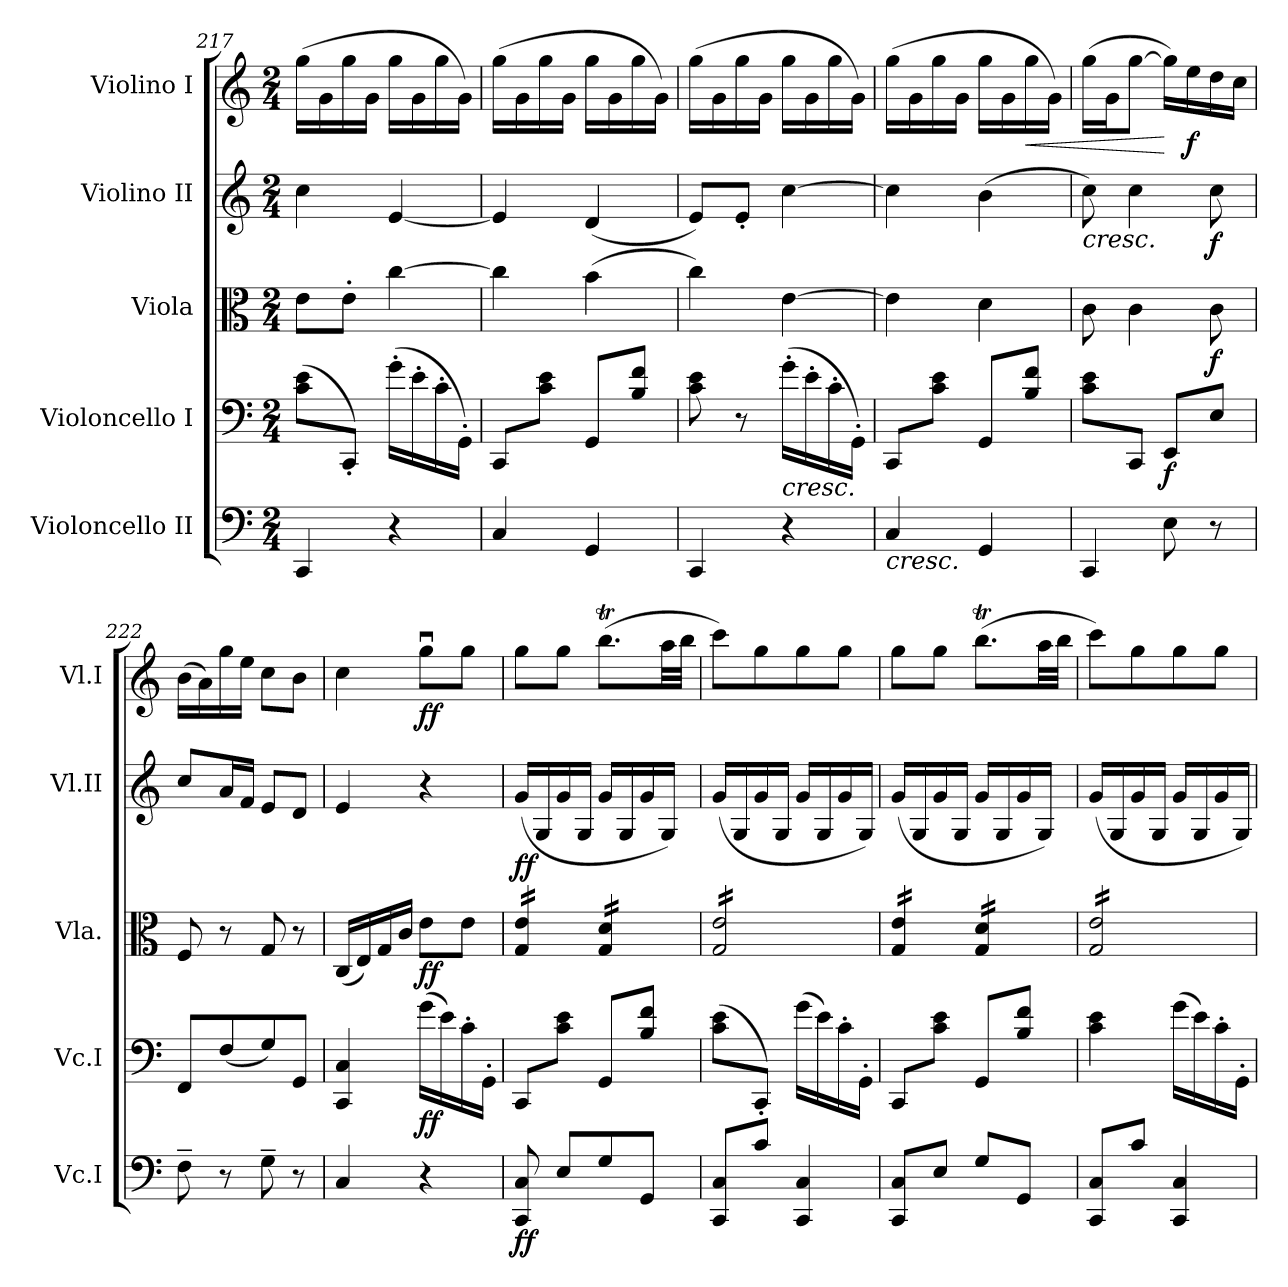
**kern	**dynam	**kern	**dynam	**kern	**dynam	**kern	**dynam	**kern	**dynam
*part5	*part5	*part4	*part4	*part3	*part3	*part2	*part2	*part1	*part1
*staff5	*staff5	*staff4	*staff4	*staff3	*staff3	*staff2	*staff2	*staff1	*staff1
*I"Violoncello II	*	*I"Violoncello I	*	*I"Viola	*	*I"Violino II	*	*I"Violino I	*
*I'Vc.I	*	*I'Vc.I	*	*I'Vla.	*	*I'Vl.II	*	*I'Vl.I	*
*clefF4	*	*clefF4	*	*clefC3	*	*clefG2	*	*clefG2	*
*k[]	*	*k[]	*	*k[]	*	*k[]	*	*k[]	*
*M2/4	*	*M2/4	*	*M2/4	*	*M2/4	*	*M2/4	*
=217	=217	=217	=217	=217	=217	=217	=217	=217	=217
4CC/	.	(>8c\ 8e\L	.	8e\L	.	4cc\	.	(>16gg\LL	.
.	.	.	.	.	.	.	.	16g\	.
.	.	8CC'/J)	.	8e'\J	.	.	.	16gg\	.
.	.	.	.	.	.	.	.	16g\JJ	.
4r	.	(>16g'\LL	.	[4cc\	.	[4e/	.	16gg\LL	.
.	.	16e'\	.	.	.	.	.	16g\	.
.	.	16c'\	.	.	.	.	.	16gg\	.
.	.	16GG'\JJ)	.	.	.	.	.	16g\JJ)	.
=218	=218	=218	=218	=218	=218	=218	=218	=218	=218
4C/	.	8CC/L	.	4cc\]	.	4e/]	.	(>16gg\LL	.
.	.	.	.	.	.	.	.	16g\	.
.	.	8c\ 8e\J	.	.	.	.	.	16gg\	.
.	.	.	.	.	.	.	.	16g\JJ	.
4GG/	.	8GG/L	.	(>4b\	.	(<4d/	.	16gg\LL	.
.	.	.	.	.	.	.	.	16g\	.
.	.	8B\ 8f\J	.	.	.	.	.	16gg\	.
.	.	.	.	.	.	.	.	16g\JJ)	.
=219	=219	=219	=219	=219	=219	=219	=219	=219	=219
4CC/	.	8c\ 8e\	.	4cc\)	.	8e/L)	.	(>16gg\LL	.
.	.	.	.	.	.	.	.	16g\	.
.	.	8r	.	.	.	8e'/J	.	16gg\	.
.	.	.	.	.	.	.	.	16g\JJ	.
!	!	!LO:TX:b:i:t=cresc.	!	!	!	!	!	!	!
4r	.	(>16g'\LL	.	[4e\	.	[4cc\	.	16gg\LL	.
.	.	16e'\	.	.	.	.	.	16g\	.
.	.	16c'\	.	.	.	.	.	16gg\	.
.	.	16GG'/JJ)	.	.	.	.	.	16g\JJ)	.
!!LO:LB:g=z
=220	=220	=220	=220	=220	=220	=220	=220	=220	=220
!LO:TX:b:i:t=cresc.	!	!	!	!	!	!	!	!	!
4C/	.	8CC/L	.	4e\]	.	4cc\]	.	(>16gg\LL	.
.	.	.	.	.	.	.	.	16g\	.
.	.	8c\ 8e\J	.	.	.	.	.	16gg\	.
.	.	.	.	.	.	.	.	16g\JJ	.
4GG/	.	8GG/L	.	4d\	.	(>4b\	.	16gg\LL	.
.	.	.	.	.	.	.	.	16g\	.
!	!	!	!	!	!	!	!	!	!LO:HP:b
.	.	8B\ 8f\J	.	.	.	.	.	16gg\	<
.	.	.	.	.	.	.	.	16g\JJ)	.
=221	=221	=221	=221	=221	=221	=221	=221	=221	=221
!	!	!	!	!	!	!	!LO:HP:b	!	!
4CC/	.	8c\ 8e\L	.	8c\	.	8cc\)	<	(>16gg\LL	.
.	.	.	.	.	.	.	.	16g\J	.
.	.	8CC/J	.	4c\	.	4cc\	.	[8gg\J	.
!	!	!	!LO:DY:b	!	!	!	!	!	!
8E\	.	8EE/L	f	.	.	.	.	16gg\LL])	[
!	!	!	!	!	!	!	!	!	!LO:DY:b
.	.	.	.	.	.	.	.	16ee\	f
!	!	!	!	!	!LO:DY:b	!	!LO:DY:b	!	!
8r	.	8E/J	.	8c\	f	8cc\	f	16dd\	.
.	.	.	.	.	.	.	.	16cc\JJ	.
.	.	.	.	.	.	.	[	.	.
=222	=222	=222	=222	=222	=222	=222	=222	=222	=222
8F~\	.	8FF/L	.	8F/	.	8cc/L	.	(>16b\LL	.
.	.	.	.	.	.	.	.	16a\)	.
8r	.	(<8F/	.	8r	.	16a/L	.	16gg\	.
.	.	.	.	.	.	16f/JJ	.	16ee\JJ	.
8G~\	.	8G/)	.	8G/	.	8e/L	.	8cc\L	.
8r	.	8GG/J	.	8r	.	8d/J	.	8b\J	.
=223	=223	=223	=223	=223	=223	=223	=223	=223	=223
4C/	.	4CC/ 4C/	.	(<16C/LL	.	4e/	.	4cc\	.
.	.	.	.	16E/)	.	.	.	.	.
.	.	.	.	16G/	.	.	.	.	.
.	.	.	.	16c/JJ	.	.	.	.	.
!	!	!	!LO:DY:b	!	!LO:DY:b	!	!	!	!LO:DY:b
4r	.	(>16g\LL	ff	8e\L	ff	4r	.	8ggu\L	ff
.	.	16e\)	.	.	.	.	.	.	.
.	.	16c'\	.	8e\J	.	.	.	8gg\J	.
.	.	16GG'\JJ	.	.	.	.	.	.	.
=224	=224	=224	=224	=224	=224	=224	=224	=224	=224
!	!LO:DY:b	!	!	!	!	!	!LO:DY:b	!	!
*	*	*	*	*tremolo	*	*	*	*	*
8CC/ 8C/	ff	8CC/L	.	16G/ 16e/LL	.	(>16g/LL	ff	8gg\L	.
.	.	.	.	16G/ 16e/	.	16G/	.	.	.
8E/L	.	8c\ 8e\J	.	16G/ 16e/	.	16g/	.	8gg\J	.
.	.	.	.	16G/ 16e/JJ	.	16G/JJ	.	.	.
8G/	.	8GG/L	.	16G/ 16d/LL	.	16g/LL	.	(>8.bbt\L	.
.	.	.	.	16G/ 16d/	.	16G/	.	.	.
8GG/J	.	8B\ 8f\J	.	16G/ 16d/	.	16g/	.	.	.
.	.	.	.	16G/ 16d/JJ	.	16G/JJ)	.	32aa\LL	.
.	.	.	.	.	.	.	.	32bb\JJJ	.
=225	=225	=225	=225	=225	=225	=225	=225	=225	=225
8CC/ 8C/L	.	(>8c\ 8e\L	.	16G/ 16e/LL	.	(>16g/LL	.	8ccc\L)	.
.	.	.	.	16G/ 16e/	.	16G/	.	.	.
8c/J	.	8CC'/J)	.	16G/ 16e/	.	16g/	.	8gg\	.
.	.	.	.	16G/ 16e/	.	16G/JJ	.	.	.
4CC/ 4C/	.	(>16g\LL	.	16G/ 16e/	.	16g/LL	.	8gg\	.
.	.	16e\)	.	16G/ 16e/	.	16G/	.	.	.
.	.	16c'\	.	16G/ 16e/	.	16g/	.	8gg\J	.
.	.	16GG'\JJ	.	16G/ 16e/JJ	.	16G/JJ)	.	.	.
!!LO:PB:g=z
=226	=226	=226	=226	=226	=226	=226	=226	=226	=226
8CC/ 8C/L	.	8CC/L	.	16G/ 16e/LL	.	(>16g/LL	.	8gg\L	.
.	.	.	.	16G/ 16e/	.	16G/	.	.	.
8E/J	.	8c\ 8e\J	.	16G/ 16e/	.	16g/	.	8gg\J	.
.	.	.	.	16G/ 16e/JJ	.	16G/JJ	.	.	.
8G/L	.	8GG/L	.	16G/ 16d/LL	.	16g/LL	.	(>8.bbt\L	.
.	.	.	.	16G/ 16d/	.	16G/	.	.	.
8GG/J	.	8B\ 8f\J	.	16G/ 16d/	.	16g/	.	.	.
.	.	.	.	16G/ 16d/JJ	.	16G/JJ)	.	32aa\LL	.
.	.	.	.	.	.	.	.	32bb\JJJ	.
=227	=227	=227	=227	=227	=227	=227	=227	=227	=227
8CC/ 8C/L	.	4c\ 4e\	.	16G/ 16e/LL	.	(>16g/LL	.	8ccc\L)	.
.	.	.	.	16G/ 16e/	.	16G/	.	.	.
8c/J	.	.	.	16G/ 16e/	.	16g/	.	8gg\	.
.	.	.	.	16G/ 16e/	.	16G/JJ	.	.	.
4CC/ 4C/	.	(>16g\LL	.	16G/ 16e/	.	16g/LL	.	8gg\	.
.	.	16e\)	.	16G/ 16e/	.	16G/	.	.	.
.	.	16c'\	.	16G/ 16e/	.	16g/	.	8gg\J	.
.	.	16GG'\JJ	.	16G/ 16e/JJ	.	16G/JJ)	.	.	.
*	*	*	*	*Xtremolo	*	*	*	*	*
=	=	=	=	=	=	=	=	=	=
*-	*-	*-	*-	*-	*-	*-	*-	*-	*-
